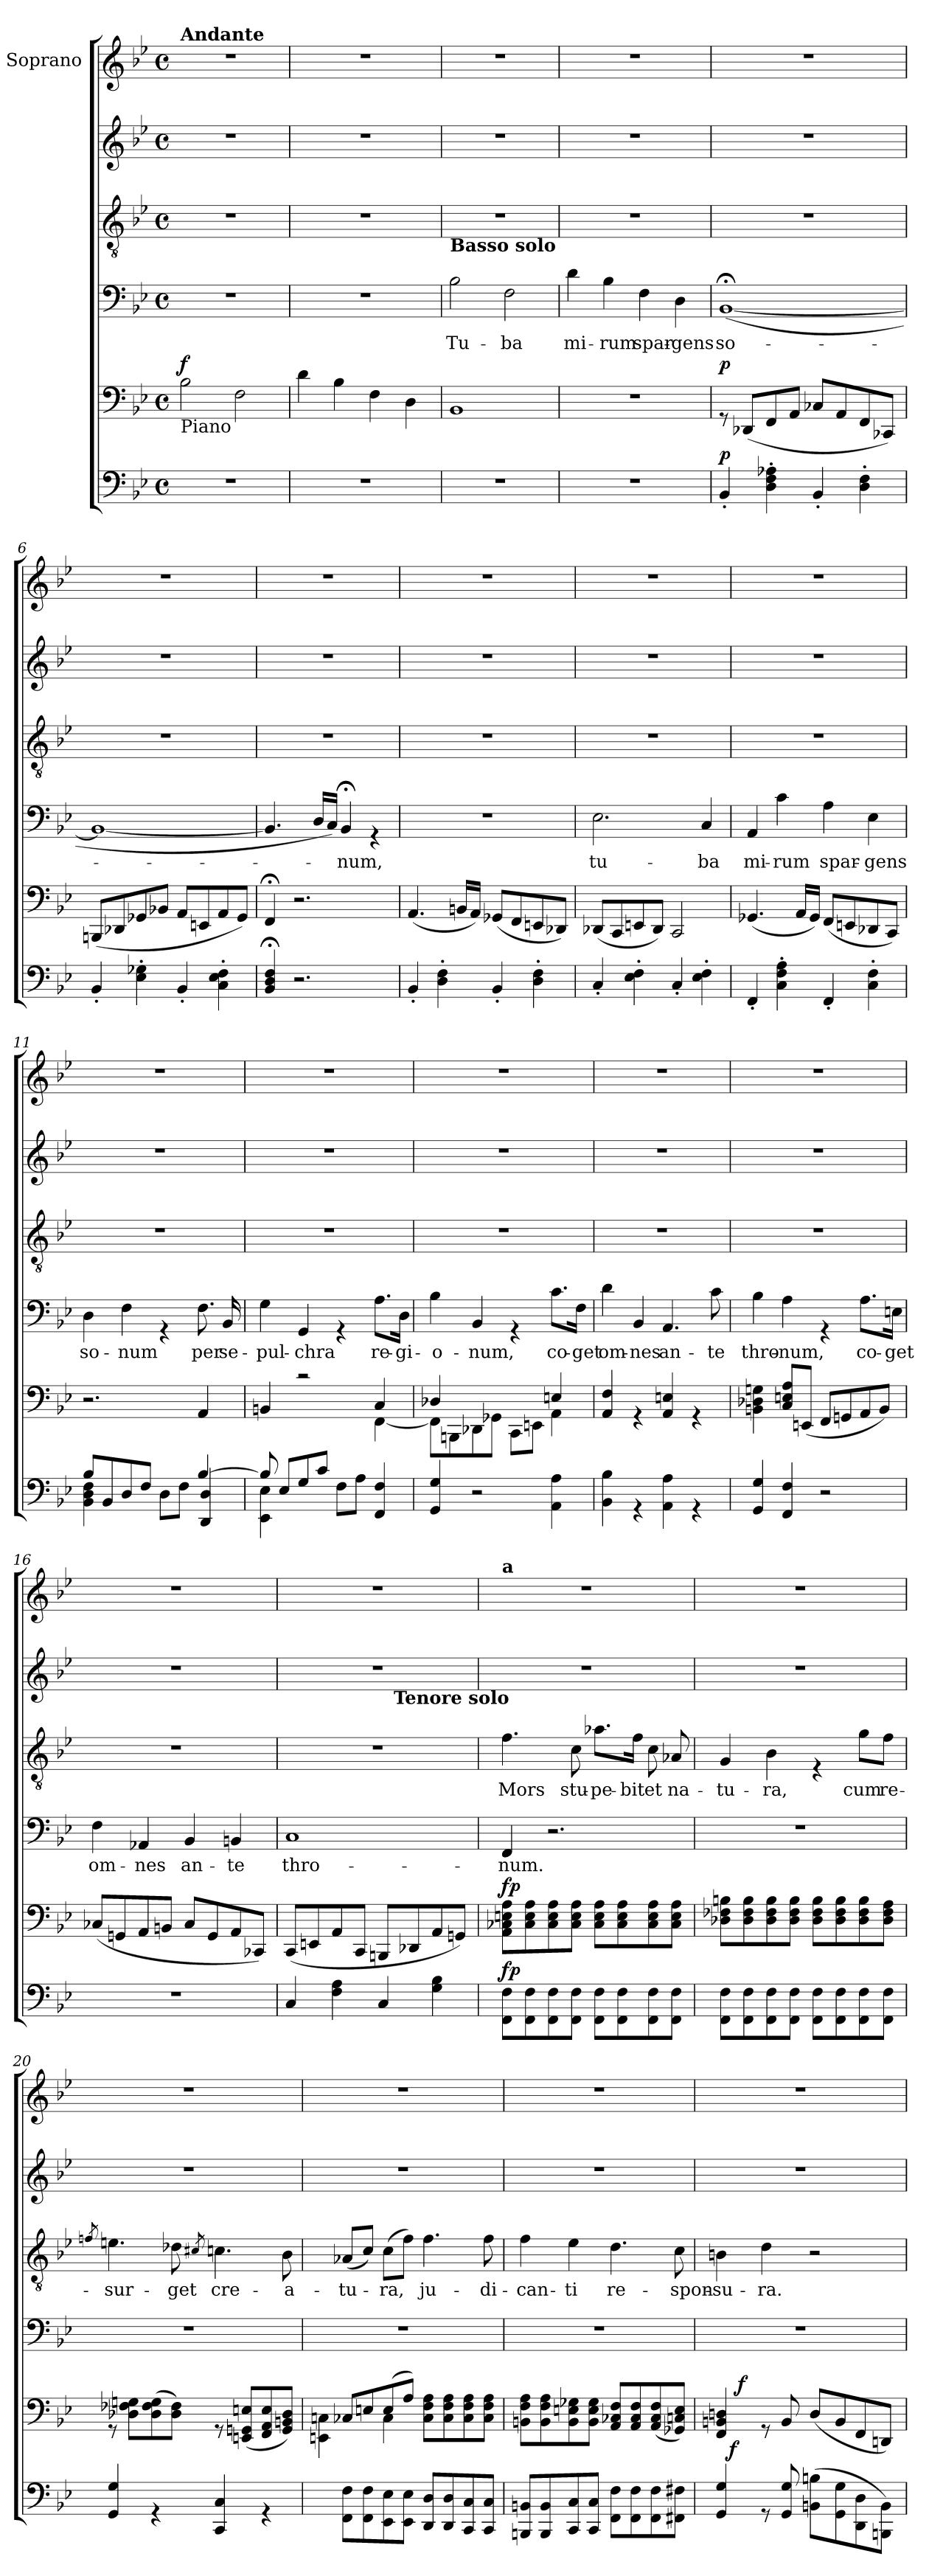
**kern	**dynam	**kern	**dynam	**kern	**text	**kern	**text	**kern	**kern
*part6	*part6	*part5	*part5	*part4	*part4	*part3	*part3	*part2	*part1
*staff6	*staff6	*staff5	*staff5	*staff4	*staff4	*staff3	*staff3	*staff2	*staff1
*	*	*	*	*	*	*	*	*	*I"Soprano
*clefF4	*	*clefF4	*	*clefF4	*	*clefGv2	*	*clefG2	*clefG2
*k[b-e-]	*	*k[b-e-]	*	*k[b-e-]	*	*k[b-e-]	*	*k[b-e-]	*k[b-e-]
*B-:	*	*B-:	*	*B-:	*	*B-:	*	*B-:	*B-:
*M4/4	*	*M4/4	*	*M4/4	*	*M4/4	*	*M4/4	*M4/4
*met(c)	*	*met(c)	*	*met(c)	*	*met(c)	*	*met(c)	*met(c)
=1	=1	=1	=1	=1	=1	=1	=1	=1	=1
!	!	!	!	!	!	!	!	!	!LO:TX:a:B:t=Andante
!	!	!LO:TX:b:t=Piano	!	!	!	!	!	!	!
!	!	!	!LO:DY:a	!	!	!	!	!	!
1r	.	2B-\	f	1r	.	1r	.	1r	1r
.	.	2F\	.	.	.	.	.	.	.
=2	=2	=2	=2	=2	=2	=2	=2	=2	=2
1r	.	4d\	.	1r	.	1r	.	1r	1r
.	.	4B-\	.	.	.	.	.	.	.
.	.	4F\	.	.	.	.	.	.	.
.	.	4D\	.	.	.	.	.	.	.
=3	=3	=3	=3	=3	=3	=3	=3	=3	=3
!	!	!	!	!	!	!LO:TX:b:B:t=Basso solo	!	!	!
!	!	!	!	!	!LO:LY:b	!	!	!	!
1r	.	1BB-	.	2B-\	Tu-	1r	.	1r	1r
!	!	!	!	!	!LO:LY:b	!	!	!	!
.	.	.	.	2F\	-ba	.	.	.	.
=4	=4	=4	=4	=4	=4	=4	=4	=4	=4
!	!	!	!	!	!LO:LY:b	!	!	!	!
1r	.	1r	.	4d\	mi-	1r	.	1r	1r
!	!	!	!	!	!LO:LY:b	!	!	!	!
.	.	.	.	4B-\	-rum	.	.	.	.
!	!	!	!	!	!LO:LY:b	!	!	!	!
.	.	.	.	4F\	spar-	.	.	.	.
!	!	!	!	!	!LO:LY:b	!	!	!	!
.	.	.	.	4D\	-gens	.	.	.	.
!!LO:LB:g=z
=5	=5	=5	=5	=5	=5	=5	=5	=5	=5
!	!LO:DY:a	!	!LO:DY:a	!	!LO:LY:b	!	!	!	!
4BB-'</	p	8rGG	p	(<[<1BB-;	so-	1r	.	1r	1r
.	.	(<8DD-/L	.	.	.	.	.	.	.
4D\'> 4F\'> 4A-X\'>	.	8FF/	.	.	.	.	.	.	.
.	.	8AA/J	.	.	.	.	.	.	.
4BB-'</	.	8C-X/L	.	.	.	.	.	.	.
.	.	8AA/	.	.	.	.	.	.	.
4D\'> 4F\'>	.	8FF/	.	.	.	.	.	.	.
.	.	8CC-X/J)	.	.	.	.	.	.	.
=6	=6	=6	=6	=6	=6	=6	=6	=6	=6
4BB-'</	.	(<8BBB/L	.	1BB-_	.	1r	.	1r	1r
.	.	8DD-/	.	.	.	.	.	.	.
4E-\'> 4G-X\'>	.	8GG-/	.	.	.	.	.	.	.
.	.	8BB-X/J	.	.	.	.	.	.	.
4BB-'</	.	8AA/L	.	.	.	.	.	.	.
.	.	8EE/	.	.	.	.	.	.	.
4C\'> 4E-\'> 4F\'>	.	8AA/	.	.	.	.	.	.	.
.	.	8GG-/J)	.	.	.	.	.	.	.
=7	=7	=7	=7	=7	=7	=7	=7	=7	=7
*	*	*	*	*	*	*	*	*	*MM45
4BB-/;< 4D/;< 4F/;<	.	4FF;/	.	4.BB-/]	.	1r	.	1r	1r
2.r	.	2.r	.	.	.	.	.	.	.
.	.	.	.	16D/LL	.	.	.	.	.
.	.	.	.	16C/JJ)	.	.	.	.	.
!	!	!	!	!	!LO:LY:b	!	!	!	!
.	.	.	.	4BB-;/	-num,	.	.	.	.
.	.	.	.	4rGG	.	.	.	.	.
=8	=8	=8	=8	=8	=8	=8	=8	=8	=8
*	*	*	*	*	*	*	*	*	*MM65
4BB-'</	.	(<4.AA/	.	1r	.	1r	.	1r	1r
4D\'> 4F\'>	.	.	.	.	.	.	.	.	.
.	.	16BB/LL	.	.	.	.	.	.	.
.	.	16AA/JJ)	.	.	.	.	.	.	.
4BB-'</	.	(<8GG-/L	.	.	.	.	.	.	.
.	.	8FF/	.	.	.	.	.	.	.
4D\'> 4F\'>	.	8EE/	.	.	.	.	.	.	.
.	.	8DD-/J)	.	.	.	.	.	.	.
!!LO:LB:g=z
=9	=9	=9	=9	=9	=9	=9	=9	=9	=9
!	!	!	!	!	!LO:LY:b	!	!	!	!
4C'</	.	(<8DD-/L	.	2.E-\	tu-	1r	.	1r	1r
.	.	8CC/	.	.	.	.	.	.	.
4E-\'> 4F\'>	.	8EE/	.	.	.	.	.	.	.
.	.	8DD-/J)	.	.	.	.	.	.	.
4C'</	.	2CC/	.	.	.	.	.	.	.
!	!	!	!	!	!LO:LY:b	!	!	!	!
4E-\'> 4F\'>	.	.	.	4C/	-ba	.	.	.	.
=10	=10	=10	=10	=10	=10	=10	=10	=10	=10
!	!	!	!	!	!LO:LY:b	!	!	!	!
4FF'</	.	(<4.GG-/	.	4AA/	mi-	1r	.	1r	1r
!	!	!	!	!	!LO:LY:b	!	!	!	!
4C\'> 4F\'> 4A\'>	.	.	.	4c\	-rum	.	.	.	.
.	.	16AA/LL	.	.	.	.	.	.	.
.	.	16GG-/JJ)	.	.	.	.	.	.	.
!	!	!	!	!	!LO:LY:b	!	!	!	!
4FF'</	.	(<8FF/L	.	4A\	spar-	.	.	.	.
.	.	8EE/	.	.	.	.	.	.	.
!	!	!	!	!	!LO:LY:b	!	!	!	!
4C\'> 4F\'>	.	8DD-/	.	4E-\	-gens	.	.	.	.
.	.	8CC/J)	.	.	.	.	.	.	.
=11	=11	=11	=11	=11	=11	=11	=11	=11	=11
*^	*	*	*	*	*	*	*	*	*
*	*^	*	*	*	*	*	*	*	*	*
!	!	!	!	!	!	!	!LO:LY:b	!	!	!	!
8B-/L	2.ryy	4BB-\'> 4D\'> 4F\'>	.	2.r	.	4D\	so-	1r	.	1r	1r
8BB-/	.	.	.	.	.	.	.	.	.	.	.
!	!	!	!	!	!	!	!LO:LY:b	!	!	!	!
8D/	.	2.ryy	.	.	.	4F\	-num	.	.	.	.
8F/J	.	.	.	.	.	.	.	.	.	.	.
8D\L	.	.	.	.	.	4rGG	.	.	.	.	.
8F\J	.	.	.	.	.	.	.	.	.	.	.
!	!	!	!	!	!	!	!LO:LY:b	!	!	!	!
[<4B-/	4DD/ 4D/	.	.	4AA/	.	8.F\	per	.	.	.	.
!	!	!	!	!	!	!	!LO:LY:b	!	!	!	!
.	.	.	.	.	.	16BB-/	se-	.	.	.	.
*	*v	*v	*	*	*	*	*	*	*	*	*
=12	=12	=12	=12	=12	=12	=12	=12	=12	=12	=12
*	*	*	*^	*	*	*	*	*	*	*
!	!	!	!	!	!	!	!LO:LY:b	!	!	!	!
8B-/]	4EE-\ 4E-\	.	4BB/	2.ryy	.	4G\	-pul-	1r	.	1r	1r
8E-/L	.	.	.	.	.	.	.	.	.	.	.
!	!	!	!	!	!	!	!LO:LY:b	!	!	!	!
8G/	2.ryy	.	2rc	.	.	4GG/	-chra	.	.	.	.
8c/J	.	.	.	.	.	.	.	.	.	.	.
8F\L	.	.	.	.	.	4rGG	.	.	.	.	.
8A\J	.	.	.	.	.	.	.	.	.	.	.
!	!	!	!	!	!	!	!LO:LY:b	!	!	!	!
4FF/ 4F/	.	.	4C/	[>4FF\	.	8.A\L	re-	.	.	.	.
!	!	!	!	!	!	!	!LO:LY:b	!	!	!	!
.	.	.	.	.	.	16D\Jk	-gi-	.	.	.	.
*v	*v	*	*	*	*	*	*	*	*	*	*
!!LO:LB:g=z
=13	=13	=13	=13	=13	=13	=13	=13	=13	=13	=13
!	!	!	!	!	!	!LO:LY:b	!	!	!	!
4GG/ 4G/	.	4D-/	8FF\L]	.	4B-\	-o-	1r	.	1r	1r
.	.	.	8BBB\	.	.	.	.	.	.	.
!	!	!	!	!	!	!LO:LY:b	!	!	!	!
2r	.	2ryy	8DD-\	.	4BB-/	-num,	.	.	.	.
.	.	.	8GG-\J	.	.	.	.	.	.	.
.	.	.	8CC\L	.	4rGG	.	.	.	.	.
.	.	.	8EE\J	.	.	.	.	.	.	.
!	!	!	!	!	!	!LO:LY:b	!	!	!	!
4AA\ 4A\	.	4E/	4AA\	.	8.c\L	co-	.	.	.	.
!	!	!	!	!	!	!LO:LY:b	!	!	!	!
.	.	.	.	.	16F\Jk	-get	.	.	.	.
*	*	*v	*v	*	*	*	*	*	*	*
=14	=14	=14	=14	=14	=14	=14	=14	=14	=14
!	!	!	!	!	!LO:LY:b	!	!	!	!
4BB-\ 4B-\	.	4AA/ 4F/	.	4d\	om-	1r	.	1r	1r
!	!	!	!	!	!LO:LY:b	!	!	!	!
4rGG	.	4rGG	.	4BB-/	-nes	.	.	.	.
!	!	!	!	!	!LO:LY:b	!	!	!	!
4AA\ 4A\	.	4AA/ 4E/	.	4.AA/	an-	.	.	.	.
4rGG	.	4rGG	.	.	.	.	.	.	.
!	!	!	!	!	!LO:LY:b	!	!	!	!
.	.	.	.	8c\	-te	.	.	.	.
=15	=15	=15	=15	=15	=15	=15	=15	=15	=15
!	!	!	!	!	!LO:LY:b	!	!	!	!
4GG/ 4G/	.	4BB\ 4D-\ 4Gn\	.	4B-\	thro-	1r	.	1r	1r
!	!	!	!	!	!LO:LY:b	!	!	!	!
4FF/ 4F/	.	8C/ 8E/ 8A/L	.	4A\	-num,	.	.	.	.
.	.	(<8EE/J	.	.	.	.	.	.	.
2r	.	8FF/L	.	4rGG	.	.	.	.	.
.	.	8GGn/	.	.	.	.	.	.	.
!	!	!	!	!	!LO:LY:b	!	!	!	!
.	.	8AA/	.	8.A\L	co-	.	.	.	.
.	.	8BB/J)	.	.	.	.	.	.	.
!	!	!	!	!	!LO:LY:b	!	!	!	!
.	.	.	.	16En\Jk	-get	.	.	.	.
=16	=16	=16	=16	=16	=16	=16	=16	=16	=16
!	!	!	!	!	!LO:LY:b	!	!	!	!
1r	.	(<8C-X/L	.	4F\	om-	1r	.	1r	1r
.	.	8GGn/	.	.	.	.	.	.	.
!	!	!	!	!	!LO:LY:b	!	!	!	!
.	.	8AA/	.	4AA-X/	-nes	.	.	.	.
.	.	8BB/J	.	.	.	.	.	.	.
!	!	!	!	!	!LO:LY:b	!	!	!	!
.	.	8C-/L	.	4BB-/	an-	.	.	.	.
.	.	8GG/	.	.	.	.	.	.	.
!	!	!	!	!	!LO:LY:b	!	!	!	!
.	.	8AA/	.	4BBn/	-te	.	.	.	.
.	.	8CC-X/J)	.	.	.	.	.	.	.
!!LO:LB:g=z
=17	=17	=17	=17	=17	=17	=17	=17	=17	=17
!	!	!	!	!	!LO:LY:b	!	!	!	!
*	*	*	*	*	*	*	*	*^	*
4C/	.	(<8CC/L	.	1C	thro-	1r	.	1r	2ryy	1r
.	.	8EE/	.	.	.	.	.	.	.	.
4F\ 4A\	.	8AA/	.	.	.	.	.	.	.	.
.	.	8CC/J	.	.	.	.	.	.	.	.
4C/	.	8BBB/L	.	.	.	.	.	.	16ryy	.
!	!	!	!	!	!	!	!	!	!LO:TX:b:B:t=Tenore solo	!
.	.	.	.	.	.	.	.	.	4..ryy	.
.	.	8DD-/	.	.	.	.	.	.	.	.
4G\ 4B-\	.	8AA/	.	.	.	.	.	.	.	.
.	.	8GGn/J)	.	.	.	.	.	.	.	.
=18	=18	=18	=18	=18	=18	=18	=18	=18	=18	=18
!	!	!	!	!	!	!	!	!	!	!LO:TX:a:B:t=a
!	!LO:DY:a	!	!LO:DY:a	!	!LO:LY:b	!	!LO:LY:b	!	!	!
*	*	*	*	*	*	*	*	*v	*v	*
8FF\ 8F\L	fp	8AA\ 8C-X\ 8E\ 8A\L	fp	4FF/	-num.	4.f\	Mors	1r	1r
8FF\ 8F\	.	8C-\ 8E\ 8A\	.	.	.	.	.	.	.
8FF\ 8F\	.	8C-\ 8E\ 8A\	.	2.r	.	.	.	.	.
!	!	!	!	!	!	!	!LO:LY:b	!	!
8FF\ 8F\J	.	8C-\ 8E\ 8A\J	.	.	.	8c\	stu-	.	.
!	!	!	!	!	!	!	!LO:LY:b	!	!
8FF\ 8F\L	.	8C-\ 8E\ 8A\L	.	.	.	8.a-X\L	-pe-	.	.
8FF\ 8F\	.	8C-\ 8E\ 8A\	.	.	.	.	.	.	.
!	!	!	!	!	!	!	!LO:LY:b	!	!
.	.	.	.	.	.	16f\Jk	-bit	.	.
!	!	!	!	!	!	!	!LO:LY:b	!	!
8FF\ 8F\	.	8C-\ 8E\ 8A\	.	.	.	8c\	et	.	.
!	!	!	!	!	!	!	!LO:LY:b	!	!
8FF\ 8F\J	.	8C-\ 8E\ 8A\J	.	.	.	8A-X/	na-	.	.
=19	=19	=19	=19	=19	=19	=19	=19	=19	=19
!	!	!	!	!	!	!	!LO:LY:b	!	!
8FF\ 8F\L	.	8D-\ 8F-X\ 8B\L	.	1r	.	4G/	-tu-	1r	1r
8FF\ 8F\	.	8D-\ 8F-\ 8B\	.	.	.	.	.	.	.
!	!	!	!	!	!	!	!LO:LY:b	!	!
8FF\ 8F\	.	8D-\ 8F-\ 8B\	.	.	.	4B-\	-ra,	.	.
8FF\ 8F\J	.	8D-\ 8F-\ 8B\J	.	.	.	.	.	.	.
8FF\ 8F\L	.	8D-\ 8F-\ 8B\L	.	.	.	4rE	.	.	.
8FF\ 8F\	.	8D-\ 8F-\ 8B\	.	.	.	.	.	.	.
!	!	!	!	!	!	!	!LO:LY:b	!	!
8FF\ 8F\	.	8D-\ 8F-\ 8B\	.	.	.	8g\L	cum	.	.
!	!	!	!	!	!	!	!LO:LY:b	!	!
8FF\ 8F\J	.	8D-\ 8F-\ 8A\J	.	.	.	8f\J	re-	.	.
=20	=20	=20	=20	=20	=20	=20	=20	=20	=20
.	.	.	.	.	.	8qfn/	.	.	.
!	!	!	!	!	!	!	!LO:LY:b	!	!
4GG/ 4G/	.	8rGG	.	1r	.	4.en\	-sur-	1r	1r
.	.	8D-\ 8F-X\ 8Gn\L	.	.	.	.	.	.	.
4rGG	.	(>8D-\ 8F-\ 8G\	.	.	.	.	.	.	.
!	!	!	!	!	!	!	!LO:LY:b	!	!
.	.	8D-\ 8F-\J)	.	.	.	8d-X\	-get	.	.
.	.	.	.	.	.	8qc#X/	.	.	.
!	!	!	!	!	!	!	!LO:LY:b	!	!
4CC/ 4C/	.	8rGG	.	.	.	4.cn\	cre-	.	.
.	.	(<8EE/ 8GGn/ 8E/L	.	.	.	.	.	.	.
4rGG	.	8FF/ 8AA/ 8E/	.	.	.	.	.	.	.
!	!	!	!	!	!	!	!LO:LY:b	!	!
.	.	8GG/ 8BB/ 8D-/J)	.	.	.	8B-\	-a-	.	.
!!LO:PB:g=z
=21	=21	=21	=21	=21	=21	=21	=21	=21	=21
*	*	*^	*	*	*	*	*	*	*
!	!	!	!	!	!	!	!	!LO:LY:b	!	!
8FF\ 8F\L	.	8C-X/L	4EE\ 4C\	.	1r	.	(<8A-X/L	-tu-	1r	1r
8FF\ 8F\	.	8E/	.	.	.	.	8c/J)	.	.	.
!	!	!	!	!	!	!	!	!LO:LY:b	!	!
8EE-\ 8E-\	.	(<8E/	4C\	.	.	.	(>8c\L	-ra,	.	.
8EE-\ 8E-\J	.	8A/J)	.	.	.	.	8f\J)	.	.	.
!	!	!	!	!	!	!	!	!LO:LY:b	!	!
8DD/ 8D/L	.	8C\ 8F\ 8A\L	2ryy	.	.	.	4.f\	ju-	.	.
8DD/ 8D/	.	8C\ 8F\ 8A\	.	.	.	.	.	.	.	.
8CC/ 8C/	.	8C\ 8F\ 8A\	.	.	.	.	.	.	.	.
!	!	!	!	!	!	!	!	!LO:LY:b	!	!
8CC/ 8C/J	.	8C\ 8F\ 8A\J	.	.	.	.	8f\	-di-	.	.
*	*	*v	*v	*	*	*	*	*	*	*
=22	=22	=22	=22	=22	=22	=22	=22	=22	=22
!	!	!	!	!	!	!	!LO:LY:b	!	!
8BBBn/ 8BBn/L	.	8BB\ 8F\ 8A\L	.	1r	.	4f\	-can-	1r	1r
8BBB/ 8BB/	.	8BB\ 8F\ 8A\	.	.	.	.	.	.	.
!	!	!	!	!	!	!	!LO:LY:b	!	!
8CC/ 8C/	.	8BB\ 8E\ 8G-\	.	.	.	4e-\	-ti	.	.
8CC/ 8C/J	.	8BB\ 8E\ 8G-\J	.	.	.	.	.	.	.
!	!	!	!	!	!	!	!LO:LY:b	!	!
8FF\ 8F\L	.	8AA/ 8C-X/ 8F/L	.	.	.	4.d\	re-	.	.
8FF\ 8F\	.	8AA/ 8C-/ 8F/	.	.	.	.	.	.	.
8FF\ 8F\	.	(<8AA/ 8C-/ 8F/	.	.	.	.	.	.	.
!	!	!	!	!	!	!	!LO:LY:b	!	!
8FF#X\ 8F#X\J	.	8GG-/ 8Cn/ 8E/J)	.	.	.	8c\	-spon-	.	.
=23	=23	=23	=23	=23	=23	=23	=23	=23	=23
!	!	!	!	!	!	!	!LO:LY:b	!	!
*^	*	*^	*	*	*	*	*	*	*
4GG/ 4G/	16ryy	.	4FF/ 4BB/ 4Dn/	16.ryy	.	1r	.	4Bn\	-su-	1r	1r
!	!	!LO:DY:a	!	!	!	!	!	!	!	!	!
.	2...ryy	f	.	.	.	.	.	.	.	.	.
!	!	!	!	!	!LO:DY:a	!	!	!	!	!	!
.	.	.	.	2ryy	f	.	.	.	.	.	.
!	!	!	!	!	!	!	!	!	!LO:LY:b	!	!
8rGG	.	.	8rGG	.	.	.	.	4d\	-ra.	.	.
8GG/ 8G/	.	.	8BB/	.	.	.	.	.	.	.	.
(>8BBn\ 8Bn\L	.	.	(<8D/L	.	.	.	.	2r	.	.	.
.	.	.	.	4ryy	.	.	.	.	.	.	.
8GG\ 8G\	.	.	8BB/	.	.	.	.	.	.	.	.
8DD\ 8D\	.	.	8FF/	.	.	.	.	.	.	.	.
.	.	.	.	8ryy	.	.	.	.	.	.	.
8BBBn\ 8BB\J)	.	.	8DDn/J)	.	.	.	.	.	.	.	.
.	.	.	.	32ryy	.	.	.	.	.	.	.
*v	*v	*	*	*	*	*	*	*	*	*	*
*	*	*v	*v	*	*	*	*	*	*	*
=	=	=	=	=	=	=	=	=	=
*-	*-	*-	*-	*-	*-	*-	*-	*-	*-
